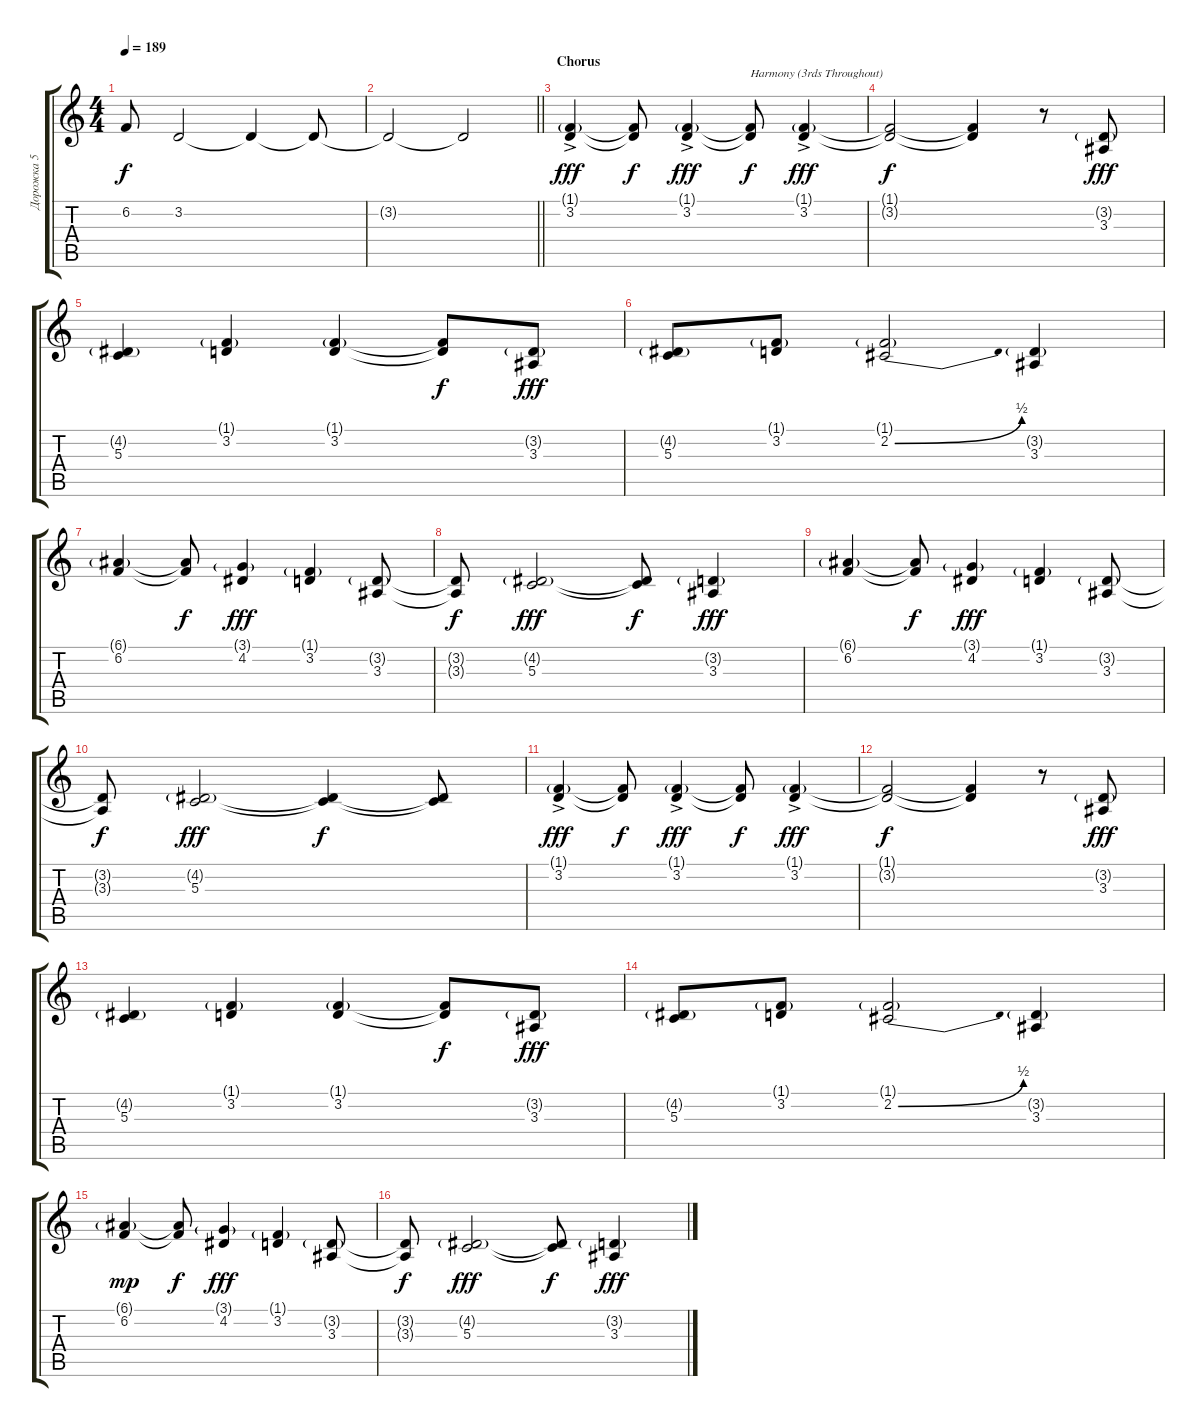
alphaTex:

\track ("Дорожка 5" "Дорожка 5") {instrument altosax}
\staff {score tabs}
\tuning (E4 B3 G3 D3 A2 E2) {hide}
\ts (4 4)
\tempo 189
\clef g2
\ks c
6.2{t}.8{dy f} 3.2.2 3.2{t}.4 3.2{t}.8 |
\barLineRight lightlight
3.2{t}.2 3.2{t}.2 |
\section ("" "Chorus")
(1.1{g} 3.2{ac}).4{dy fff} (1.1{t} 3.2{t}).8{dy f} (1.1{g} 3.2{ac}).4{dy fff} (1.1{t} 3.2{t}).8{txt "Harmony (3rds Throughout)" dy f} (1.1{g} 3.2{ac}).4{dy fff} |
(1.1{t} 3.2{t}).2{dy f} (1.1{t} 3.2{t}).4 r.8 (3.2{g} 3.3).8{dy fff} |
(4.2{g} 5.3).4 (1.1{g} 3.2).4 (1.1{g} 3.2).4 (1.1{t} 3.2{t}).8{dy f} (3.2{g} 3.3).8{dy fff} |
(4.2{g} 5.3).8 (1.1{g} 3.2).8 (1.1{g} 2.2{be (bend 0 0 60 2)}).2 (3.2{g} 3.3).4 |
(6.1{g} 6.2).4 (6.1{t} 6.2{t}).8{dy f} (3.1{g} 4.2).4{dy fff} (1.1{g} 3.2).4 (3.2{g} 3.3).8 |
(3.2{t} 3.3{t}).8{dy f} (4.2{g} 5.3).2{dy fff} (4.2{t} 5.3{t}).8{dy f} (3.2{g} 3.3).4{dy fff} |
(6.1{g} 6.2).4 (6.1{t} 6.2{t}).8{dy f} (3.1{g} 4.2).4{dy fff} (1.1{g} 3.2).4 (3.2{g} 3.3).8 |
(3.2{t} 3.3{t}).8{dy f} (4.2{g} 5.3).2{dy fff} (4.2{t} 5.3{t}).4{dy f} (4.2{t} 5.3{t}).8 |
(1.1{g} 3.2{ac}).4{dy fff} (1.1{t} 3.2{t}).8{dy f} (1.1{g} 3.2{ac}).4{dy fff} (1.1{t} 3.2{t}).8{dy f} (1.1{g} 3.2{ac}).4{dy fff} |
(1.1{t} 3.2{t}).2{dy f} (1.1{t} 3.2{t}).4 r.8 (3.2{g} 3.3).8{dy fff} |
(4.2{g} 5.3).4 (1.1{g} 3.2).4 (1.1{g} 3.2).4 (1.1{t} 3.2{t}).8{dy f} (3.2{g} 3.3).8{dy fff} |
(4.2{g} 5.3).8 (1.1{g} 3.2).8 (1.1{g} 2.2{be (bend 0 0 60 2)}).2 (3.2{g} 3.3).4 |
(6.1{g} 6.2).4{dy mp} (6.1{t} 6.2{t}).8{dy f} (3.1{g} 4.2).4{dy fff} (1.1{g} 3.2).4 (3.2{g} 3.3).8 |
(3.2{t} 3.3{t}).8{dy f} (4.2{g} 5.3).2{dy fff} (4.2{t} 5.3{t}).8{dy f} (3.2{g} 3.3).4{dy fff}
